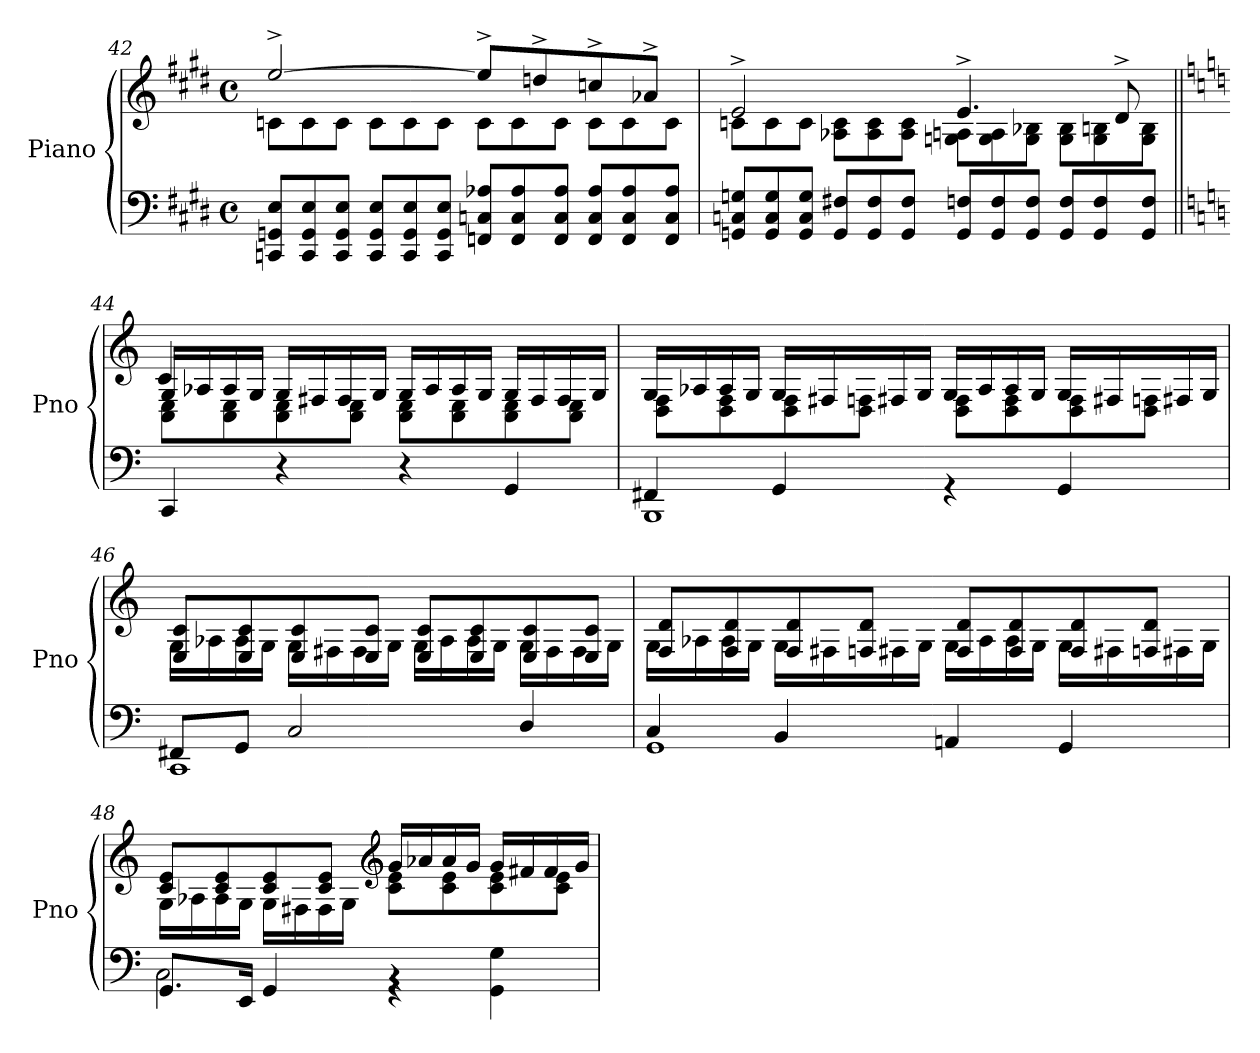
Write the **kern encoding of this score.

**kern	**kern
*part1	*part1
*staff2	*staff1
*I"Piano	*
*I'Pno	*
!!LO:LB:g=z
*clefF4	*clefG2
*k[f#c#g#d#]	*k[f#c#g#d#]
*M4/4	*M4/4
*met(c)	*met(c)
=42	=42
*	*^
*Xtuplet	*	*Xtuplet
12CCn/ 12GGn/ 12E/L	[2ee^/	12cn\L
12CC/ 12GG/ 12E/	.	12c\
12CC/ 12GG/ 12E/J	.	12c\J
12CC/ 12GG/ 12E/L	.	12c\L
12CC/ 12GG/ 12E/	.	12c\
12CC/ 12GG/ 12E/J	.	12c\J
12FFn/ 12Cn/ 12A-X/L	8ee^/L]	12c\L
12FF/ 12C/ 12A-/	.	12c\
.	8ddn^/	.
12FF/ 12C/ 12A-/J	.	12c\J
12FF/ 12C/ 12A-/L	8ccn^/	12c\L
12FF/ 12C/ 12A-/	.	12c\
.	8a-X^/J	.
12FF/ 12C/ 12A-/J	.	12c\J
=43	=43	=43
12GGn/ 12Cn/ 12Gn/L	2e^/	12cn\L
12GG/ 12C/ 12G/	.	12c\
12GG/ 12C/ 12G/J	.	12c\J
12GG/ 12F#X/L	.	12A-X\ 12c\L
12GG/ 12F#/	.	12A-\ 12c\
12GG/ 12F#/J	.	12A-\ 12c\J
12GG/ 12Fn/L	4.e^/	12Gn\ 12An\L
12GG/ 12F/	.	12G\ 12A\
12GG/ 12F/J	.	12G\ 12B-X\J
12GG/ 12F/L	.	12G\ 12B-\L
12GG/ 12F/	.	12G\ 12Bn\
.	8d#^/	.
12GG/ 12F/J	.	12G\ 12B\J
*	*v	*v
!!LO:LB:g=z
=44||	=44||
*k[]	*k[]
*	*^
*	*	*^
4CC/	16G/LL	8C\ 8E\L	4c/
.	16A-X/	.	.
.	16A-/	8C\ 8E\	.
.	16G/JJ	.	.
4r	16G/LL	8C\ 8E\	2.ryy
.	16F#X/	.	.
.	16F#/	8C\ 8E\J	.
.	16G/JJ	.	.
4r	16G/LL	8C\ 8E\L	.
.	16A-/	.	.
.	16A-/	8C\ 8E\	.
.	16G/JJ	.	.
4GG/	16G/LL	8C\ 8E\	.
.	16F#/	.	.
.	16F#/	8C\ 8E\J	.
.	16G/JJ	.	.
*	*	*v	*v
!!LO:LB:g=z
=45	=45	=45
*^	*	*
4FF#X/	1BBB	16G/LL	8D\ 8F\L
.	.	16A-X/	.
.	.	16A-/	8D\ 8F\
.	.	16G/JJ	.
4GG/	.	16G/LL	8D\ 8F\
.	.	16F#X/	.
.	.	16F#X/	8D\ 8Fn\J
.	.	16G/JJ	.
4rGG	.	16G/LL	8D\ 8F\L
.	.	16A-/	.
.	.	16A-/	8D\ 8F\
.	.	16G/JJ	.
4GG/	.	16G/LL	8D\ 8F\
.	.	16F#X/	.
.	.	16F#X/	8D\ 8Fn\J
.	.	16G/JJ	.
=46	=46	=46	=46
8FF#X/L	1CC	16G\LL	8E/ 8c/L
.	.	16A-X\	.
8GG/J	.	16A-\	8E/ 8c/
.	.	16G\JJ	.
2C/	.	16G\LL	8E/ 8c/
.	.	16F#X\	.
.	.	16F#\	8E/ 8c/J
.	.	16G\JJ	.
.	.	16G\LL	8E/ 8c/L
.	.	16A-\	.
.	.	16A-\	8E/ 8c/
.	.	16G\JJ	.
4D/	.	16G\LL	8E/ 8c/
.	.	16F#\	.
.	.	16F#\	8E/ 8c/J
.	.	16G\JJ	.
!!LO:LB:g=z	!!
=47	=47	=47	=47
4C/	1GG	16G\LL	8F/ 8d/L
.	.	16A-X\	.
.	.	16A-\	8F/ 8d/
.	.	16G\JJ	.
4BB/	.	16G\LL	8F/ 8d/
.	.	16F#X\	.
.	.	16F#X\	8Fn/ 8d/J
.	.	16G\JJ	.
4AAn/	.	16G\LL	8F/ 8d/L
.	.	16A-\	.
.	.	16A-\	8F/ 8d/
.	.	16G\JJ	.
4GG/	.	16G\LL	8F/ 8d/
.	.	16F#X\	.
.	.	16F#X\	8Fn/ 8d/J
.	.	16G\JJ	.
=48	=48	=48	=48
*	*^	*	*
8.GG/L	2ryy	2C\	8c/ 8e/L	16G\LL
.	.	.	.	16A-X\
.	.	.	8c/ 8e/	16A-\
16EE/Jk	.	.	.	16G\JJ
4GG/	.	.	8c/ 8e/	16G\LL
.	.	.	.	16F#X\
.	.	.	8c/ 8e/J	16F#\
.	.	.	.	16G\JJ
*	*	*	*clefG2	*
4rBB	4r	2ryy	16g/LL	8c\ 8e\L
.	.	.	16a-X/	.
.	.	.	16a-/	8c\ 8e\
.	.	.	16g/JJ	.
4GG\ 4G\	4ryy	.	16g/LL	8c\ 8e\
.	.	.	16f#X/	.
.	.	.	16f#/	8c\ 8e\J
.	.	.	16g/JJ	.
*v	*v	*v	*	*
*	*v	*v
=	=
*-	*-
